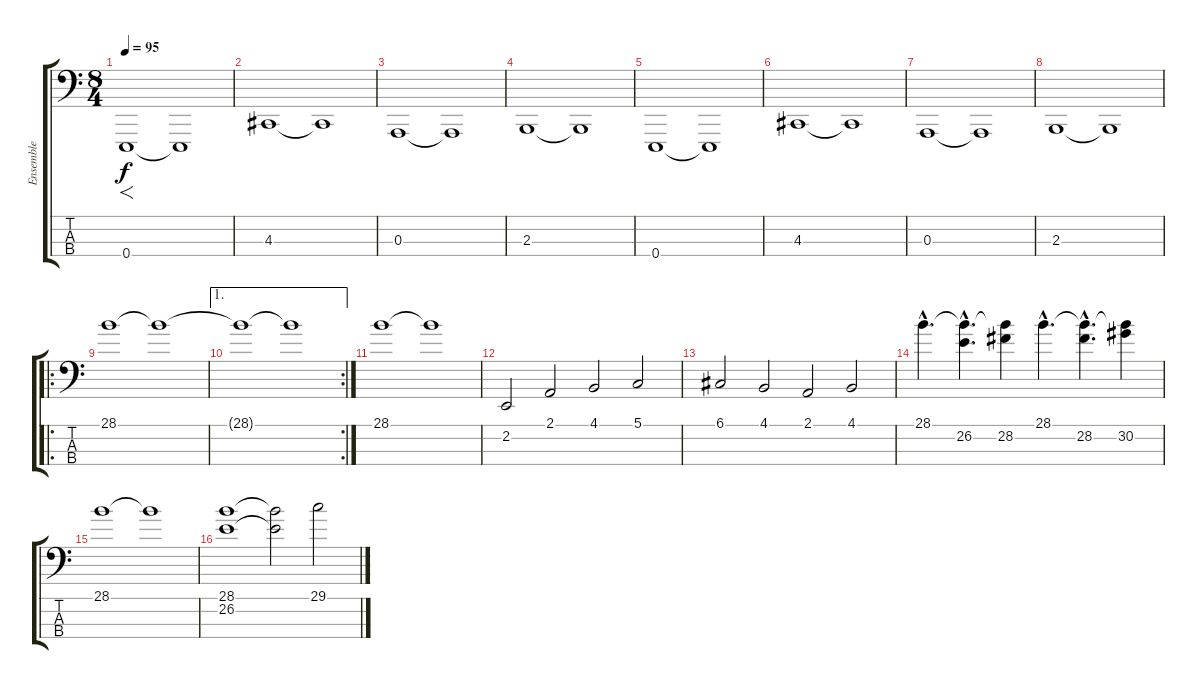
\track ("Ensemble" "Ensemble") {instrument stringensemble1}
\staff {score tabs}
\tuning (G2 D2 A1 E1) {hide}
\ts (8 4)
\tempo 95
\clef f4
\ks c
0.4.1{f dy f instrument stringensemble1} 0.4{t}.1 |
4.3.1 4.3{t}.1 |
0.3.1 0.3{t}.1 |
2.3.1{volume 8} 2.3{t}.1 |
0.4.1{volume 16} 0.4{t}.1 |
4.3.1 4.3{t}.1 |
0.3.1 0.3{t}.1 |
2.3.1 2.3{t}.1 |
\ro
28.1.1{volume 9} 28.1{t}.1 |
\ae 1
\rc 2
28.1{t}.1 28.1{t}.1 |
28.1.1 28.1{t}.1 |
2.2.2 2.1.2 4.1.2 5.1.2 |
6.1.2 4.1.2 2.1.2 4.1.2 |
28.1{hac}.4{d volume 11} (28.1{hac t} 26.2{hac}).4{d} (28.1{t} 28.2).4 28.1{hac}.4{d} (28.1{hac t} 28.2{hac}).4{d} (28.1{t} 30.2).4 |
28.1.1 28.1{t}.1 |
(28.1 26.2).1 (28.1{t} 26.2{t}).2 29.1.2
